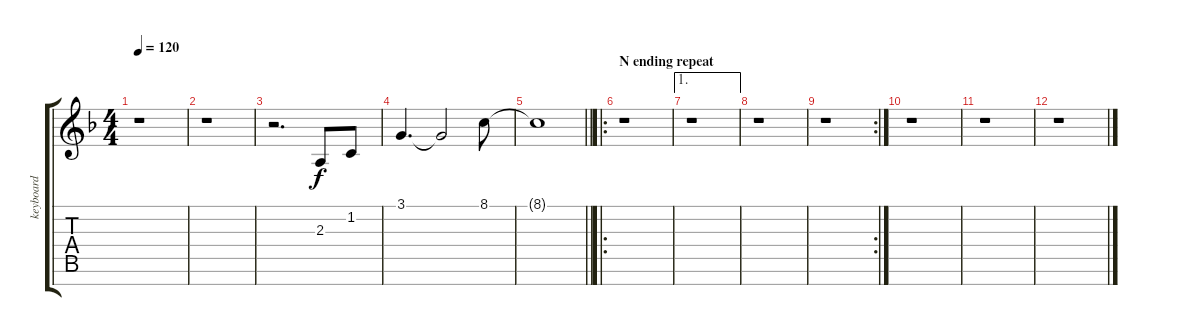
\track ("keyboard" "keyboard") {instrument electricgrandpiano}
\staff {score tabs}
\tuning (E4 B3 G3 D3 A2 E2 B1) {hide}
\ts (4 4)
\tempo 120
\clef g2
\ks f
r.1{dy f} |
r.1 |
r.2{d} 2.3.8 1.2.8 |
3.1.4{d} 3.1{t}.2 8.1.8 |
\barLineRight lightlight
8.1{t}.1 |
\ro
\section ("" "N ending repeat")
r.1 |
\ae 1
r.1 |
r.1 |
\rc 2
r.1 |
r.1 |
r.1 |
r.1
